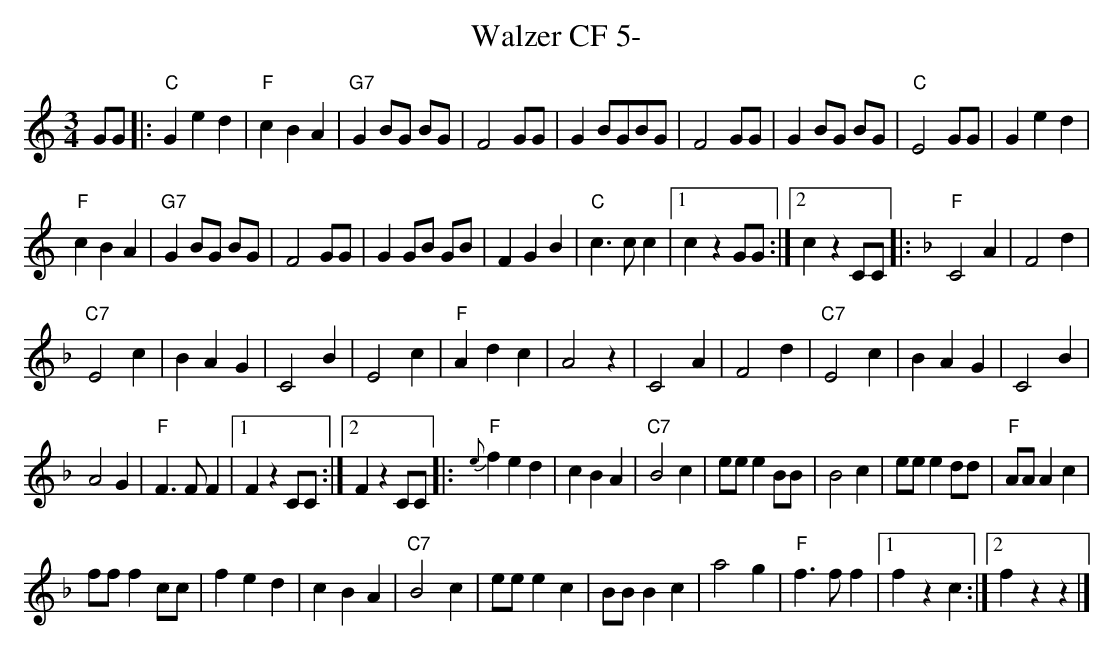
X:1
T:Walzer CF 5-
M:3/4
L:1/8
K:Cmaj
GG |: "C"G2 e2d2 | "F"c2B2A2 | "G7"G2 BG BG | F4GG | G2 BGBG | F4GG | G2 BG BG | "C"E4 GG | G2e2d2 |
"F"c2B2A2 | "G7"G2 BG BG | F4GG | G2 GB GB | F2G2B2 | "C"c3c c2 |1 c2z2GG :|2 c2z2CC |: [K:Fmaj] [L:1/4] "F"C2A | F2d |
"C7"E2c | BAG | C2 B | E2c | "F"Adc | A2z | C2A | F2d | "C7"E2c | BAG | C2B |
A2G | "F"F>FF |1 FzC/2C/2 :|2 FzC/2C/2 |: "F"{e}fed | cBA | "C7"B2c | e/2e/2eB/2B/2 | B2c | e/2e/2 e d/2d/2 | "F"A/2A/2 Ac |
f/2f/2 f c/2c/2 | fed | cBA | "C7"B2c | e/2e/2 ec | B/2B/2 Bc | a2 g | "F"f>ff |1 fzc :|2 fzz |]
